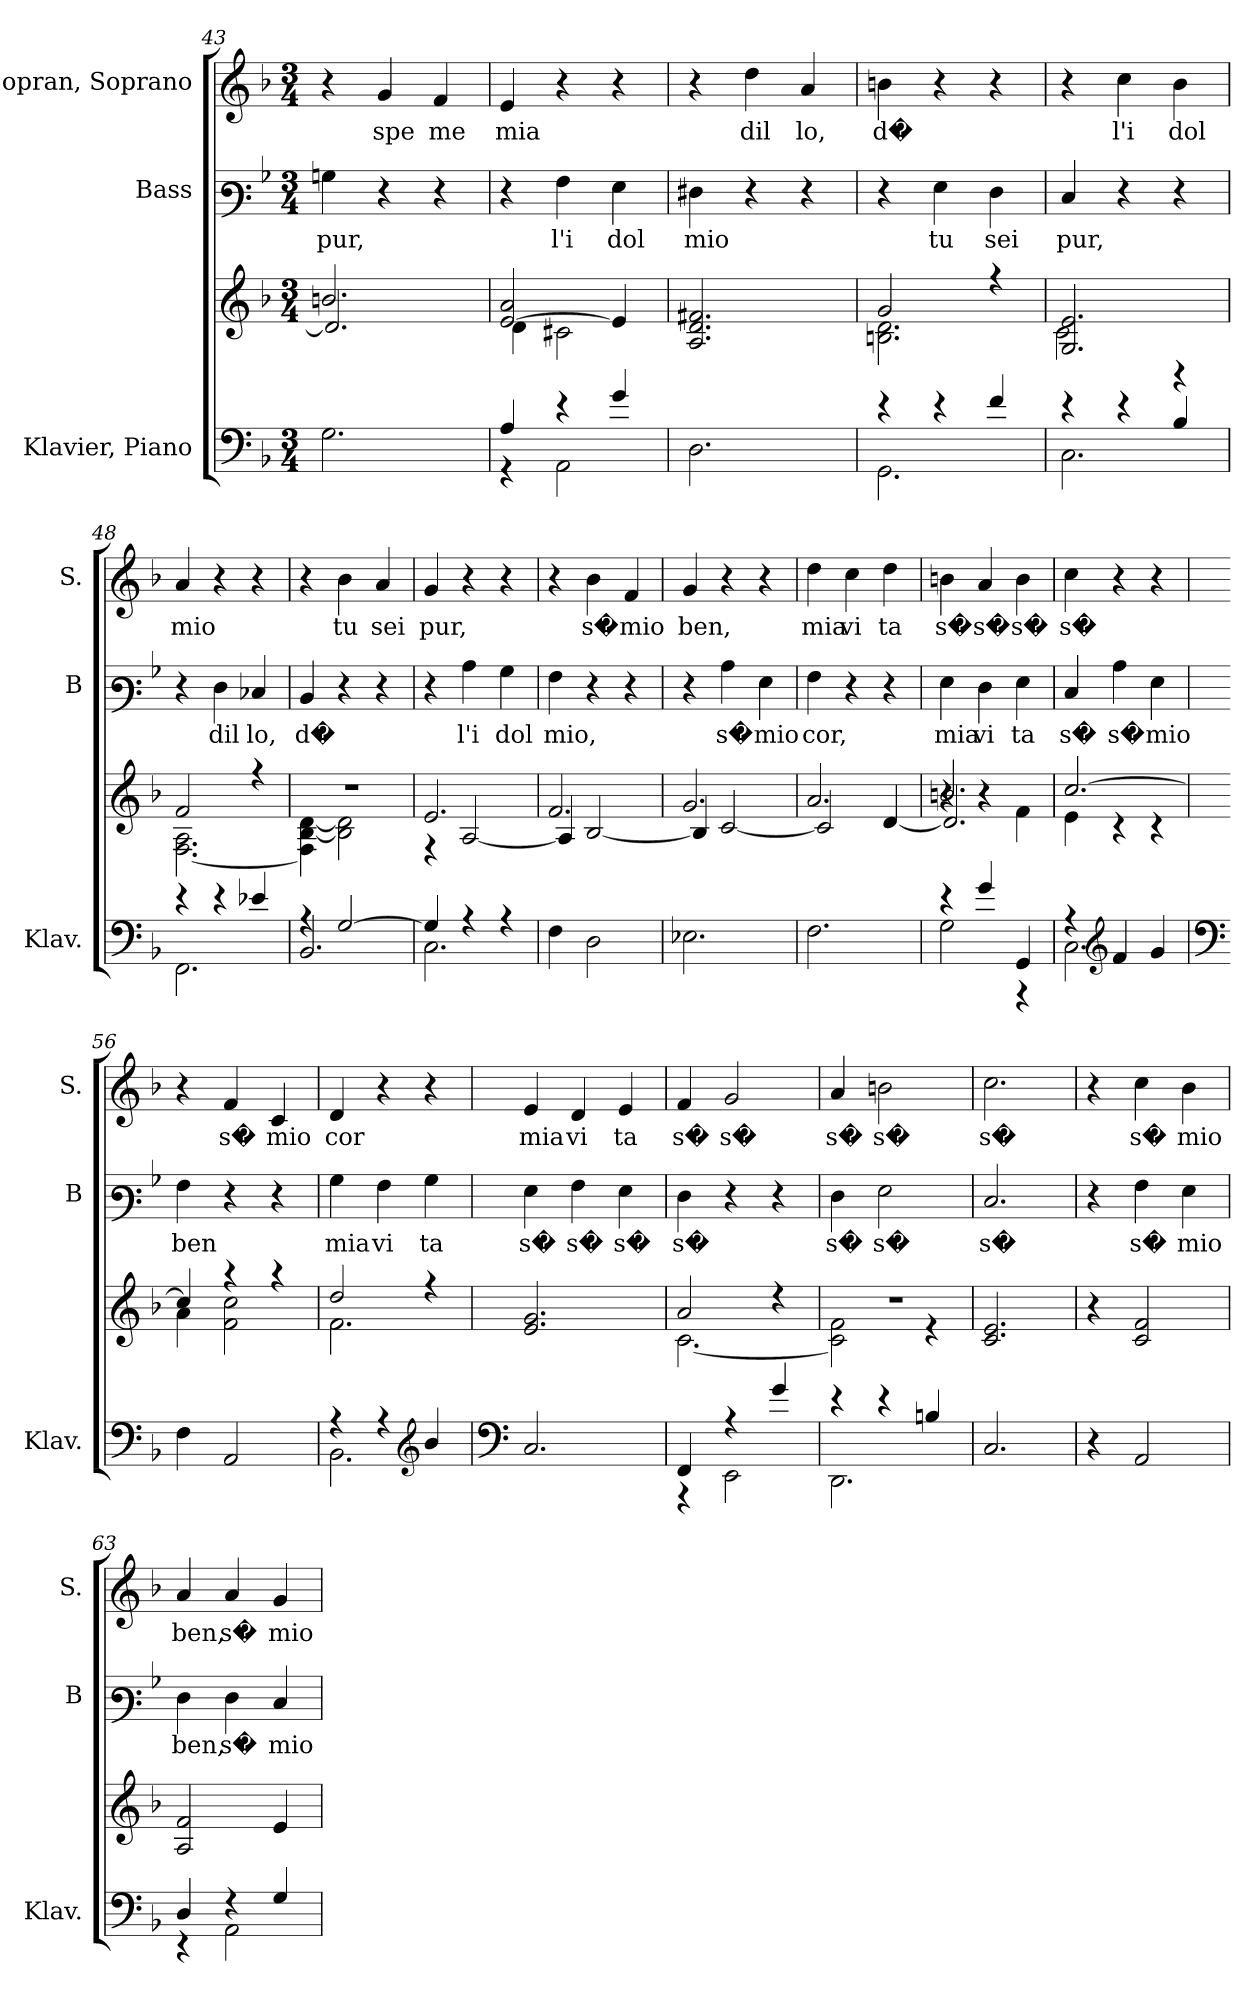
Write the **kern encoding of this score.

**kern	**kern	**kern	**text	**kern	**text
*part3	*part3	*part2	*part2	*part1	*part1
*staff4	*staff3	*staff2	*staff2	*staff1	*staff1
*I"Klavier, Piano	*	*I"Bass	*	*I"Sopran, Soprano	*
*I'Klav.	*	*I'B	*	*I'S.	*
!!LO:LB:g=z
*clefF4	*clefG2	*clefF3	*	*clefG2	*
*k[b-]	*k[b-]	*k[b-]	*	*k[b-]	*
*M3/4	*M3/4	*M3/4	*	*M3/4	*
=43	=43	=43	=43	=43	=43
*	*^	*	*	*	*
2.G\	2.bn/	2.d/]	4Bn\	pur,	4r	.
.	.	.	4r	.	4g/	spe
.	.	.	4r	.	4f/	me
=44	=44	=44	=44	=44	=44	=44
*^	*	*	*	*	*	*
4A/	4r	[2e/ 2a/	4d\	4r	.	4e/	mia
4r	2AA\	.	2c#X\	4A\	l'i	4r	.
4g/	.	4e/]	.	4G\	dol	4r	.
*v	*v	*	*	*	*	*	*
*	*v	*v	*	*	*	*
=45	=45	=45	=45	=45	=45
2.D\	2.A/ 2.d/ 2.f#X/	4F#X\	mio	4r	.
.	.	4r	.	4dd\	dil
.	.	4r	.	4a/	lo,
=46	=46	=46	=46	=46	=46
*^	*^	*	*	*	*
4r	2.GG\	2g/	2.Bn\ 2.d\	4r	.	4bn\	d�
4r	.	.	.	4G\	tu	4r	.
4f/	.	4r	.	4F\	sei	4r	.
=47	=47	=47	=47	=47	=47	=47	=47
4r	2.C\	2.G/ 2.e/	2c\	4E/	pur,	4r	.
4r	.	.	.	4r	.	4cc\	l'i
4B-/	.	.	4r	4r	.	4b-\	dol
=48	=48	=48	=48	=48	=48	=48	=48
4r	2.FF\	2f/	[2.F\ 2.A\	4r	.	4a/	mio
4r	.	.	.	4F\	dil	4r	.
4e-X/	.	4r	.	4E-X/	lo,	4r	.
!!LO:PB:g=z
=49	=49	=49	=49	=49	=49	=49	=49
4r	2.BB-/	2.r	4F\] [4B-\ [4d\	4D/	d�	4r	.
[2G/	.	.	2B-\] 2d\]	4r	.	4b-\	tu
.	.	.	.	4r	.	4a/	sei
=50	=50	=50	=50	=50	=50	=50	=50
4G/]	2.C\	2.e/	4r	4r	.	4g/	pur,
4r	.	.	[2A/	4c\	l'i	4r	.
4r	.	.	.	4B-\	dol	4r	.
*v	*v	*	*	*	*	*	*
=51	=51	=51	=51	=51	=51	=51
4F\	2.f/	4A/]	4A\	mio,	4r	.
2D\	.	[2B-/	4r	.	4b-\	s�
.	.	.	4r	.	4f/	mio
=52	=52	=52	=52	=52	=52	=52
2.E-X\	2.g/	4B-/]	4r	.	4g/	ben,
.	.	[2c/	4c\	s�	4r	.
.	.	.	4G\	mio	4r	.
=53	=53	=53	=53	=53	=53	=53
2.F\	2.a/	2c/]	4A\	cor,	4dd\	mia
.	.	.	4r	.	4cc\	vi
.	.	[4d/	4r	.	4dd\	ta
!!LO:LB:g=z
=54	=54	=54	=54	=54	=54	=54
*^	*	*^	*	*	*	*
4r	2G\	2.bn/	4r	2.d/]	4G\	mia	4bn\	s�
4g/	.	.	4r	.	4F\	vi	4a/	s�
4GG/	4r	.	4f\	.	4G\	ta	4b\	s�
*	*	*	*v	*v	*	*	*	*
=55	=55	=55	=55	=55	=55	=55	=55
4r	2.C\	[2.cc/	4e\	4E/	s�	4cc\	s�
*clefG2	*	*	*	*	*	*	*
4f/	.	.	4r	4c\	s�	4r	.
4g/	.	.	4r	4G\	mio	4r	.
*v	*v	*	*	*	*	*	*
=56	=56	=56	=56	=56	=56	=56
*clefF4	*	*	*	*	*	*
4F\	4cc/]	4a\	4A\	ben	4r	.
2AA/	4r	2f\ 2cc\	4r	.	4f/	s�
.	4r	.	4r	.	4c/	mio
=57	=57	=57	=57	=57	=57	=57
*^	*	*	*	*	*	*
4r	2.BB-\	2dd/	2.f\	4B-\	mia	4d/	cor
4r	.	.	.	4A\	vi	4r	.
*clefG2	*	*	*	*	*	*	*
4b-/	.	4r	.	4B-\	ta	4r	.
*v	*v	*	*	*	*	*	*
*	*v	*v	*	*	*	*
=58	=58	=58	=58	=58	=58
*clefF4	*	*	*	*	*
2.C/	2.e/ 2.g/	4G\	s�	4e/	mia
.	.	4A\	s�	4d/	vi
.	.	4G\	s�	4e/	ta
!!LO:LB:g=z
=59	=59	=59	=59	=59	=59
*^	*^	*	*	*	*
4FF/	4r	2a/	[2.c\	4F\	s�	4f/	s�
4r	2EE\	.	.	4r	.	2g/	s�
4g/	.	4r	.	4r	.	.	.
=60	=60	=60	=60	=60	=60	=60	=60
4r	2.DD\	2.r	2c\] 2f\	4F\	s�	4a/	s�
4r	.	.	.	2G\	s�	2bn\	s�
4Bn/	.	.	4r	.	.	.	.
*v	*v	*	*	*	*	*	*
*	*v	*v	*	*	*	*
=61	=61	=61	=61	=61	=61
2.C/	2.c/ 2.e/	2.E/	s�	2.cc\	s�
=62	=62	=62	=62	=62	=62
4r	4r	4r	.	4r	.
2AA/	2c/ 2f/	4A\	s�	4cc\	s�
.	.	4G\	mio	4b-\	mio
=63	=63	=63	=63	=63	=63
*^	*	*	*	*	*
4D/	4r	2A/ 2f/	4F\	ben,	4a/	ben,
4r	2AA\	.	4F\	s�	4a/	s�
4G/	.	4e/	4E/	mio	4g/	mio
*v	*v	*	*	*	*	*
=	=	=	=	=	=
*-	*-	*-	*-	*-	*-
